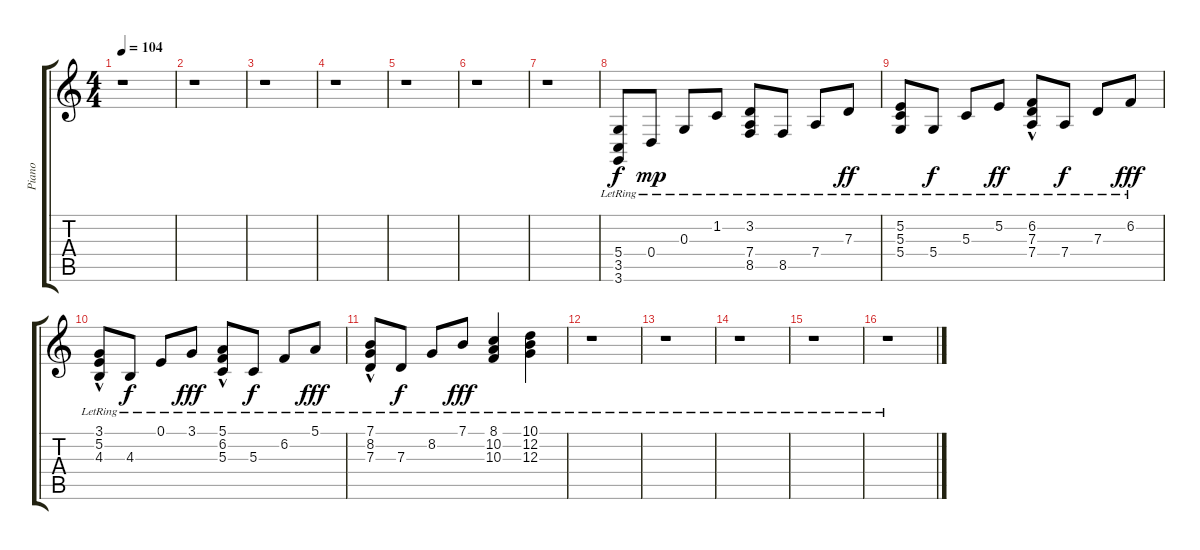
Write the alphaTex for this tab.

\track ("Piano" "Piano") {instrument acousticgrandpiano}
\staff {score tabs}
\tuning (E4 B3 G3 D3 A2 E2) {hide}
\ts (4 4)
\tempo 104
\clef g2
\ks c
r.1{dy fff} |
r.1 |
r.1 |
r.1 |
r.1 |
r.1 |
r.1 |
(5.4{lr} 3.5{lr} 3.6{lr}).8{dy f} 0.4{lr}.8{dy mp} 0.3{lr}.8 1.2{lr}.8 (3.2{lr} 7.4{lr} 8.5{lr}).8 8.5{lr}.8 7.4{lr}.8 7.3{lr}.8{dy ff} |
(5.2{lr} 5.3{lr} 5.4{lr}).8 5.4{lr}.8{dy f} 5.3{lr}.8 5.2{lr}.8{dy ff} (6.2{lr} 7.3{hac lr} 7.4{hac lr}).8 7.4{lr}.8{dy f} 7.3{lr}.8 6.2{lr}.8{dy fff} |
(3.1{lr} 5.2{hac lr} 4.3{hac lr}).8 4.3{lr}.8{dy f} 0.1{lr}.8 3.1{lr}.8{dy fff} (5.1{lr} 6.2{hac lr} 5.3{hac lr}).8 5.3{lr}.8{dy f} 6.2{lr}.8 5.1{lr}.8{dy fff} |
(7.1{lr} 8.2{hac lr} 7.3{hac lr}).8 7.3{lr}.8{dy f} 8.2{lr}.8 7.1{lr}.8{dy fff} (8.1{lr} 10.2{lr} 10.3{lr}).4 (10.1{lr} 12.2{lr} 12.3{lr}).4 |
r.1 |
r.1 |
r.1 |
r.1 |
r.1
